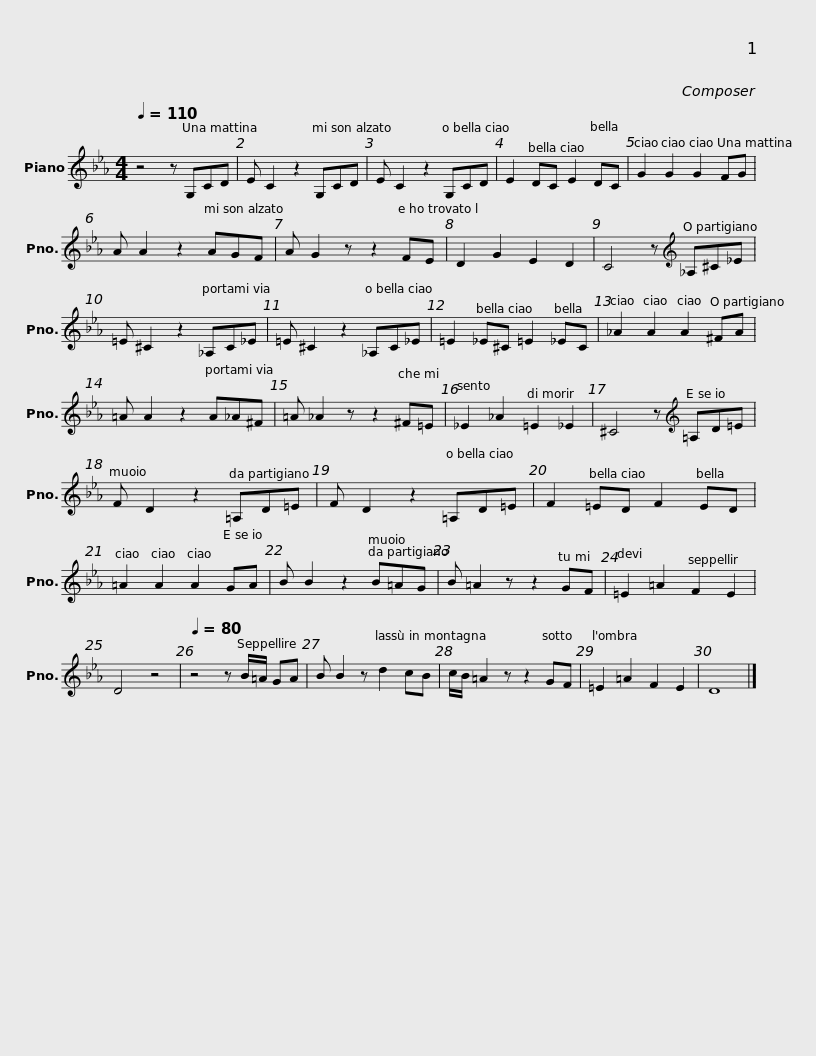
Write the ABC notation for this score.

X:1
L:1/8
Q:1/4=110
M:4/4
I:linebreak $
K:Eb
V:1 treble
V:1
 z4 z G,CD | E C2 z2 G,CD | E C2 z2 G,CD | E2 DC E2 DC |$ G2 G2 G2 FG | %5
 A A2 z2 AGF | A G2 z z2 FE | D2 G2 E2 D2 |$ C4 z[K:treble] _A,^C_E | =E ^C2 z2 _A,C_E | %10
 =E ^C2 z2 _A,C_E | =E2 _E^C =E2 _EC |$ _A2 A2 A2 ^FA | =A A2 z2 A_A^F | =A _A2 z z2 ^F=E | %15
 _E2 _A2 =E2 _E2 |$ ^C4 z[K:treble] =A,D=E | F D2 z2 =A,D=E | F D2 z2 =A,D=E | F2 =ED F2 ED |$ %20
 =A2 A2 A2 GA | B B2 z2 B=AG | B =A2 z z2 GF | =E2 =A2 F2 E2 |$ D4 z4 | %25
[Q:1/4=80] z4 z B/=A/ GA | B B2 z d2 cB | c/B/ =A2 z z2 GF |$ =E2 =A2 F2 E2 | D8 |] %30
